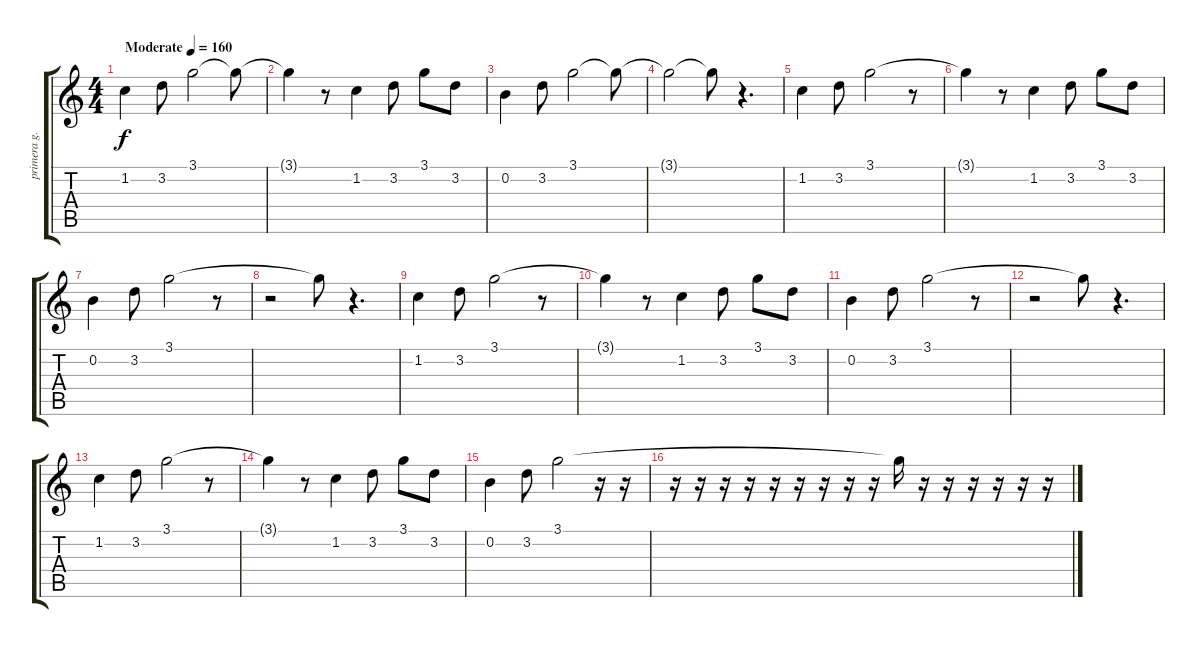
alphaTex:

\track ("primera g." "primera g.") {instrument overdrivenguitar}
\staff {score tabs}
\tuning (E4 B3 G3 D3 A2 E2) {hide}
\ts (4 4)
\tempo (160 "Moderate")
\clef g2
\ks c
1.2.4{dy f instrument overdrivenguitar} 3.2.8 3.1.2 3.1{t}.8 |
3.1{t}.4 r.8 1.2.4 3.2.8 3.1.8 3.2.8 |
0.2.4 3.2.8 3.1.2 3.1{t}.8 |
3.1{t}.2 3.1{t}.8 r.4{d} |
1.2.4 3.2.8 3.1.2 r.8 |
3.1{t}.4 r.8 1.2.4 3.2.8 3.1.8 3.2.8 |
0.2.4 3.2.8 3.1.2 r.8 |
r.2 3.1{t}.8 r.4{d} |
1.2.4 3.2.8 3.1.2 r.8 |
3.1{t}.4 r.8 1.2.4 3.2.8 3.1.8 3.2.8 |
0.2.4 3.2.8 3.1.2 r.8 |
r.2 3.1{t}.8 r.4{d} |
1.2.4 3.2.8 3.1.2 r.8 |
3.1{t}.4 r.8 1.2.4 3.2.8 3.1.8 3.2.8 |
0.2.4 3.2.8 3.1.2 r.16 r.16 |
r.16 r.16 r.16 r.16 r.16 r.16 r.16 r.16 r.16 3.1{t}.16 r.16 r.16 r.16 r.16 r.16 r.16
